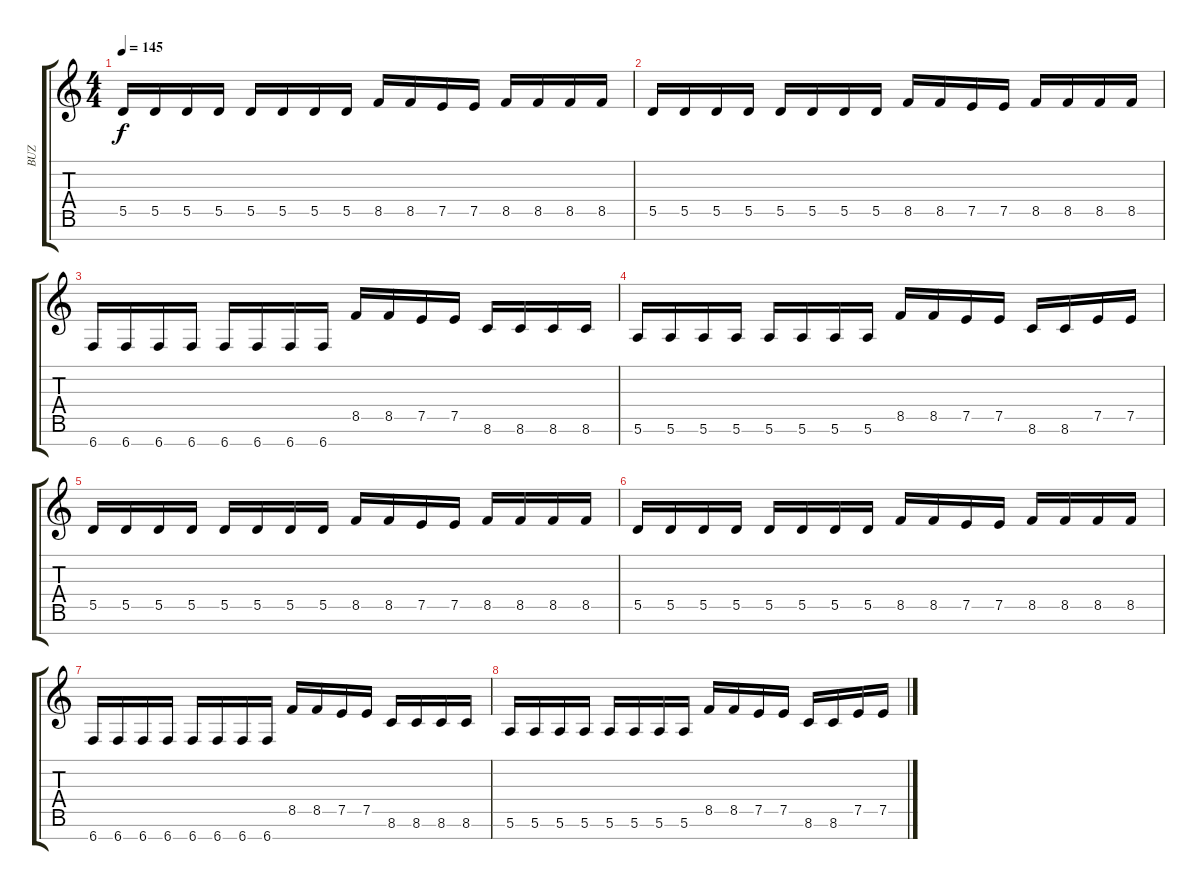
\track ("BUZ" "BUZ") {instrument distortionguitar}
\staff {score tabs}
\tuning (E4 B3 G3 D3 A2 E2 B1) {hide}
\ts (4 4)
\tempo 145
\clef g2
\ks c
5.5.16{dy f} 5.5.16 5.5.16 5.5.16 5.5.16 5.5.16 5.5.16 5.5.16 8.5.16 8.5.16 7.5.16 7.5.16 8.5.16 8.5.16 8.5.16 8.5.16 |
5.5.16 5.5.16 5.5.16 5.5.16 5.5.16 5.5.16 5.5.16 5.5.16 8.5.16 8.5.16 7.5.16 7.5.16 8.5.16 8.5.16 8.5.16 8.5.16 |
6.7.16 6.7.16 6.7.16 6.7.16 6.7.16 6.7.16 6.7.16 6.7.16 8.5.16 8.5.16 7.5.16 7.5.16 8.6.16 8.6.16 8.6.16 8.6.16 |
5.6.16 5.6.16 5.6.16 5.6.16 5.6.16 5.6.16 5.6.16 5.6.16 8.5.16 8.5.16 7.5.16 7.5.16 8.6.16 8.6.16 7.5.16 7.5.16 |
5.5.16 5.5.16 5.5.16 5.5.16 5.5.16 5.5.16 5.5.16 5.5.16 8.5.16 8.5.16 7.5.16 7.5.16 8.5.16 8.5.16 8.5.16 8.5.16 |
5.5.16 5.5.16 5.5.16 5.5.16 5.5.16 5.5.16 5.5.16 5.5.16 8.5.16 8.5.16 7.5.16 7.5.16 8.5.16 8.5.16 8.5.16 8.5.16 |
6.7.16 6.7.16 6.7.16 6.7.16 6.7.16 6.7.16 6.7.16 6.7.16 8.5.16 8.5.16 7.5.16 7.5.16 8.6.16 8.6.16 8.6.16 8.6.16 |
5.6.16 5.6.16 5.6.16 5.6.16 5.6.16 5.6.16 5.6.16 5.6.16 8.5.16 8.5.16 7.5.16 7.5.16 8.6.16 8.6.16 7.5.16 7.5.16
